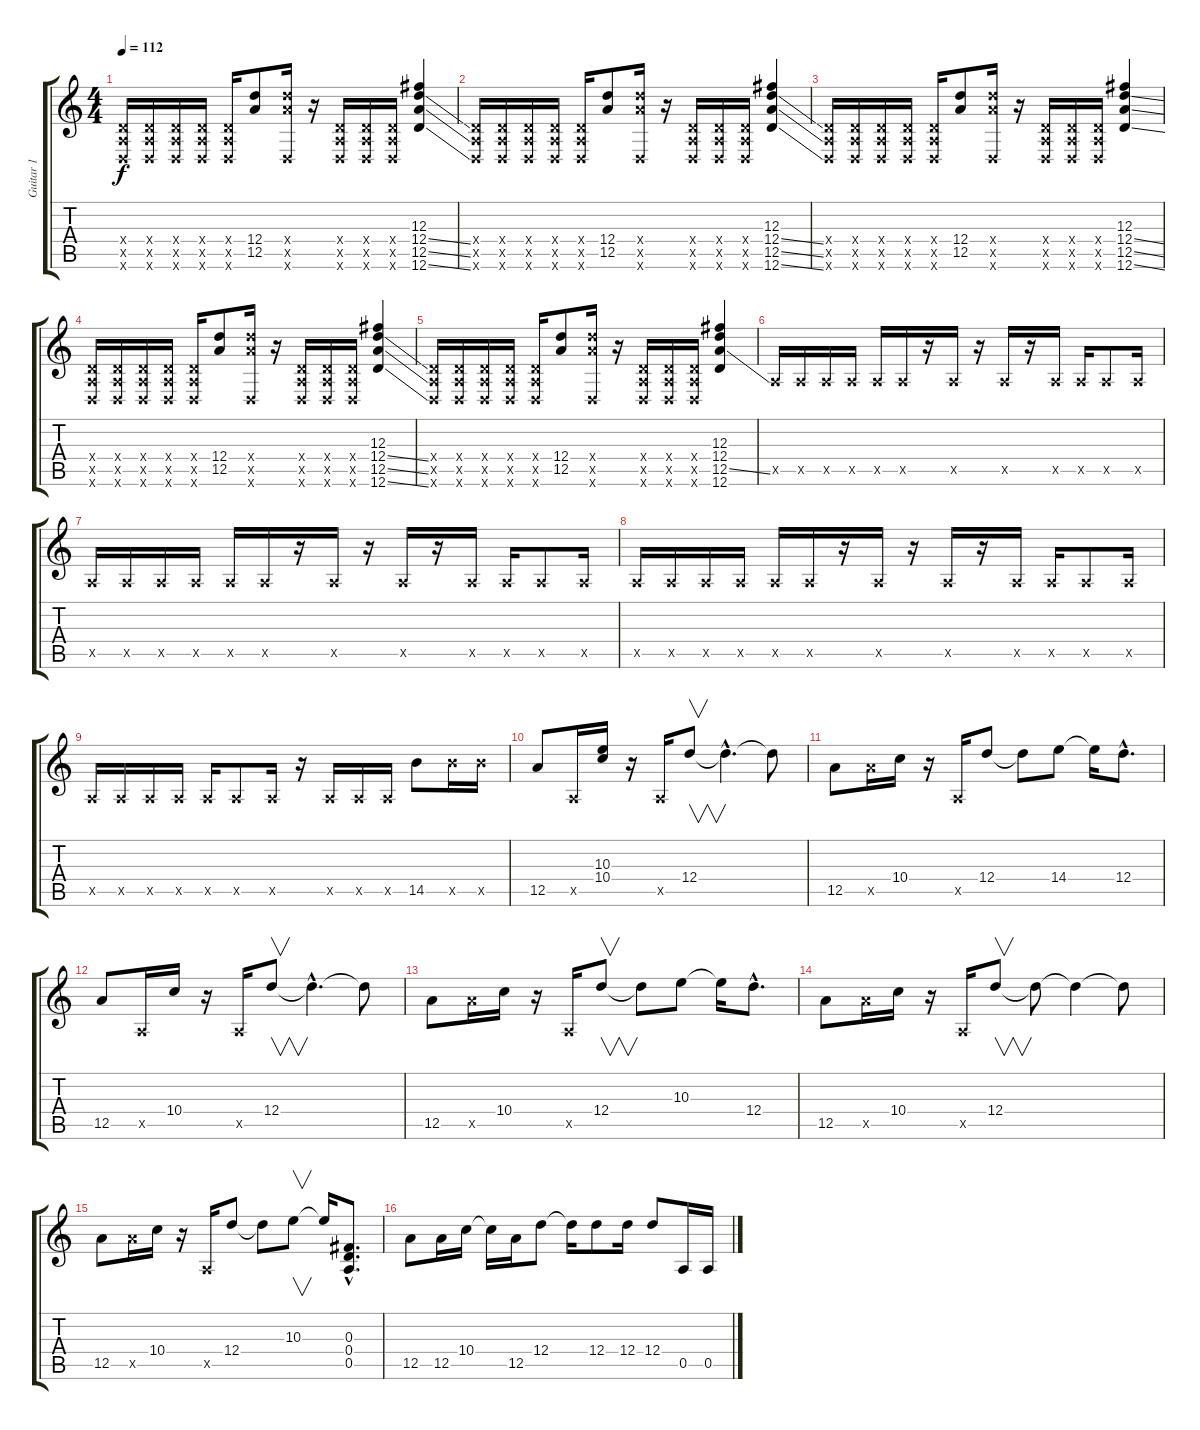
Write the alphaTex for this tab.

\track ("Guitar 1" "Guitar 1") {instrument distortionguitar}
\staff {score tabs}
\tuning (D4 A3 Gb3 D3 A2 D2) {hide}
\ts (4 4)
\tempo 112
\clef g2
\ks c
(0.4{x} 0.5{x} 0.6{x}).16{dy f} (0.4{x} 0.5{x} 0.6{x}).16 (0.4{x} 0.5{x} 0.6{x}).16 (0.4{x} 0.5{x} 0.6{x}).16 (0.4{x} 0.5{x} 0.6{x}).16 (12.4 12.5).8 (12.4{x} 12.5{x} 0.6{x}).16 r.16 (0.4{x} 0.5{x} 0.6{x}).16 (0.4{x} 0.5{x} 0.6{x}).16 (0.4{x} 0.5{x} 0.6{x}).16 (12.3 12.4{ss} 12.5{ss} 12.6{ss}).4 |
(0.4{x} 0.5{x} 0.6{x}).16 (0.4{x} 0.5{x} 0.6{x}).16 (0.4{x} 0.5{x} 0.6{x}).16 (0.4{x} 0.5{x} 0.6{x}).16 (0.4{x} 0.5{x} 0.6{x}).16 (12.4 12.5).8 (12.4{x} 12.5{x} 0.6{x}).16 r.16 (0.4{x} 0.5{x} 0.6{x}).16 (0.4{x} 0.5{x} 0.6{x}).16 (0.4{x} 0.5{x} 0.6{x}).16 (12.3 12.4{ss} 12.5{ss} 12.6{ss}).4 |
(0.4{x} 0.5{x} 0.6{x}).16 (0.4{x} 0.5{x} 0.6{x}).16 (0.4{x} 0.5{x} 0.6{x}).16 (0.4{x} 0.5{x} 0.6{x}).16 (0.4{x} 0.5{x} 0.6{x}).16 (12.4 12.5).8 (12.4{x} 12.5{x} 0.6{x}).16 r.16 (0.4{x} 0.5{x} 0.6{x}).16 (0.4{x} 0.5{x} 0.6{x}).16 (0.4{x} 0.5{x} 0.6{x}).16 (12.3 12.4{ss} 12.5{ss} 12.6{ss}).4 |
(0.4{x} 0.5{x} 0.6{x}).16 (0.4{x} 0.5{x} 0.6{x}).16 (0.4{x} 0.5{x} 0.6{x}).16 (0.4{x} 0.5{x} 0.6{x}).16 (0.4{x} 0.5{x} 0.6{x}).16 (12.4 12.5).8 (12.4{x} 12.5{x} 0.6{x}).16 r.16 (0.4{x} 0.5{x} 0.6{x}).16 (0.4{x} 0.5{x} 0.6{x}).16 (0.4{x} 0.5{x} 0.6{x}).16 (12.3 12.4{ss} 12.5{ss} 12.6{ss}).4 |
(0.4{x} 0.5{x} 0.6{x}).16 (0.4{x} 0.5{x} 0.6{x}).16 (0.4{x} 0.5{x} 0.6{x}).16 (0.4{x} 0.5{x} 0.6{x}).16 (0.4{x} 0.5{x} 0.6{x}).16 (12.4 12.5).8 (12.4{x} 12.5{x} 0.6{x}).16 r.16 (0.4{x} 0.5{x} 0.6{x}).16 (0.4{x} 0.5{x} 0.6{x}).16 (0.4{x} 0.5{x} 0.6{x}).16 (12.3 12.4 12.5{ss} 12.6).4 |
0.5{x}.16 0.5{x}.16 0.5{x}.16 0.5{x}.16 0.5{x}.16 0.5{x}.16 r.16 0.5{x}.16 r.16 0.5{x}.16 r.16 0.5{x}.16 0.5{x}.16 0.5{x}.8 0.5{x}.16 |
0.5{x}.16 0.5{x}.16 0.5{x}.16 0.5{x}.16 0.5{x}.16 0.5{x}.16 r.16 0.5{x}.16 r.16 0.5{x}.16 r.16 0.5{x}.16 0.5{x}.16 0.5{x}.8 0.5{x}.16 |
0.5{x}.16 0.5{x}.16 0.5{x}.16 0.5{x}.16 0.5{x}.16 0.5{x}.16 r.16 0.5{x}.16 r.16 0.5{x}.16 r.16 0.5{x}.16 0.5{x}.16 0.5{x}.8 0.5{x}.16 |
0.5{x}.16 0.5{x}.16 0.5{x}.16 0.5{x}.16 0.5{x}.16 0.5{x}.8 0.5{x}.16 r.16 0.5{x}.16 0.5{x}.16 0.5{x}.16 14.5.8 14.5{x}.16 14.5{x}.16 |
12.5.8 0.5{x}.16 (10.3 10.4).16 r.16 0.5{x}.16 12.4.8{v} 12.4{hac t}.4{d} 12.4{t}.8 |
12.5.8 12.5{x}.16 10.4.16 r.16 0.5{x}.16 12.4.8 12.4{t}.8 14.4.8 14.4{t}.16 12.4{hac}.8{d} |
12.5.8 0.5{x}.16 10.4.16 r.16 0.5{x}.16 12.4.8{v} 12.4{hac t}.4{d} 12.4{t}.8 |
12.5.8 12.5{x}.16 10.4.16 r.16 0.5{x}.16 12.4.8{v} 12.4{t}.8 10.3.8 10.3{t}.16 12.4{hac}.8{d} |
12.5.8 12.5{x}.16 10.4.16 r.16 0.5{x}.16 12.4.8{v} 12.4{t}.8 12.4{t}.4 12.4{t}.8 |
12.5.8 12.5{x}.16 10.4.16 r.16 0.5{x}.16 12.4.8 12.4{t}.8 10.3.8{v} 10.3{t}.16 (0.3{hac} 0.4{hac} 0.5{hac}).8{d} |
12.5.8 12.5.16 10.4.16 10.4{t}.16 12.5.16 12.4.8 12.4{t}.16 12.4.8 12.4.16 12.4.8 0.5.16 0.5.16
